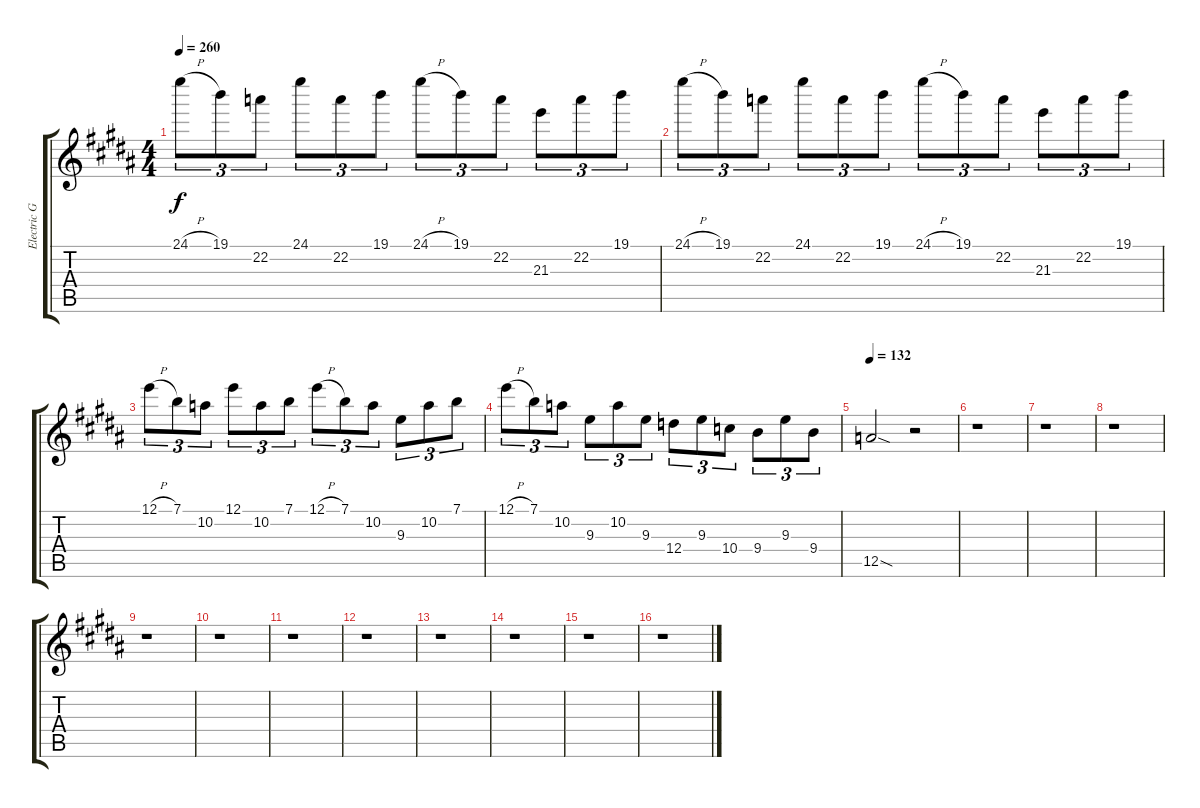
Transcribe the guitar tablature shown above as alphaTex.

\track ("Electric Guitar I - John Petrucci" "Electric G") {instrument distortionguitar}
\staff {score tabs}
\tuning (E4 B3 G3 D3 A2 E2) {hide}
\ts (4 4)
\tempo 260
\clef g2
\ks b
24.1{h}.8{tu (3 2) dy f} 19.1.8{tu (3 2)} 22.2.8{tu (3 2)} 24.1.8{tu (3 2)} 22.2.8{tu (3 2)} 19.1.8{tu (3 2)} 24.1{h}.8{tu (3 2)} 19.1.8{tu (3 2)} 22.2.8{tu (3 2)} 21.3.8{tu (3 2)} 22.2.8{tu (3 2)} 19.1.8{tu (3 2)} |
24.1{h}.8{tu (3 2)} 19.1.8{tu (3 2)} 22.2.8{tu (3 2)} 24.1.8{tu (3 2)} 22.2.8{tu (3 2)} 19.1.8{tu (3 2)} 24.1{h}.8{tu (3 2)} 19.1.8{tu (3 2)} 22.2.8{tu (3 2)} 21.3.8{tu (3 2)} 22.2.8{tu (3 2)} 19.1.8{tu (3 2)} |
12.1{h}.8{tu (3 2)} 7.1.8{tu (3 2)} 10.2.8{tu (3 2)} 12.1.8{tu (3 2)} 10.2.8{tu (3 2)} 7.1.8{tu (3 2)} 12.1{h}.8{tu (3 2)} 7.1.8{tu (3 2)} 10.2.8{tu (3 2)} 9.3.8{tu (3 2)} 10.2.8{tu (3 2)} 7.1.8{tu (3 2)} |
12.1{h}.8{tu (3 2)} 7.1.8{tu (3 2)} 10.2.8{tu (3 2)} 9.3.8{tu (3 2)} 10.2.8{tu (3 2)} 9.3.8{tu (3 2)} 12.4.8{tu (3 2)} 9.3.8{tu (3 2)} 10.4.8{tu (3 2)} 9.4.8{tu (3 2)} 9.3.8{tu (3 2)} 9.4.8{tu (3 2)} |
\tempo 132
12.5{sod}.2 r.2 |
r.1 |
r.1 |
r.1 |
r.1 |
r.1 |
r.1 |
r.1 |
r.1 |
r.1 |
r.1 |
r.1
